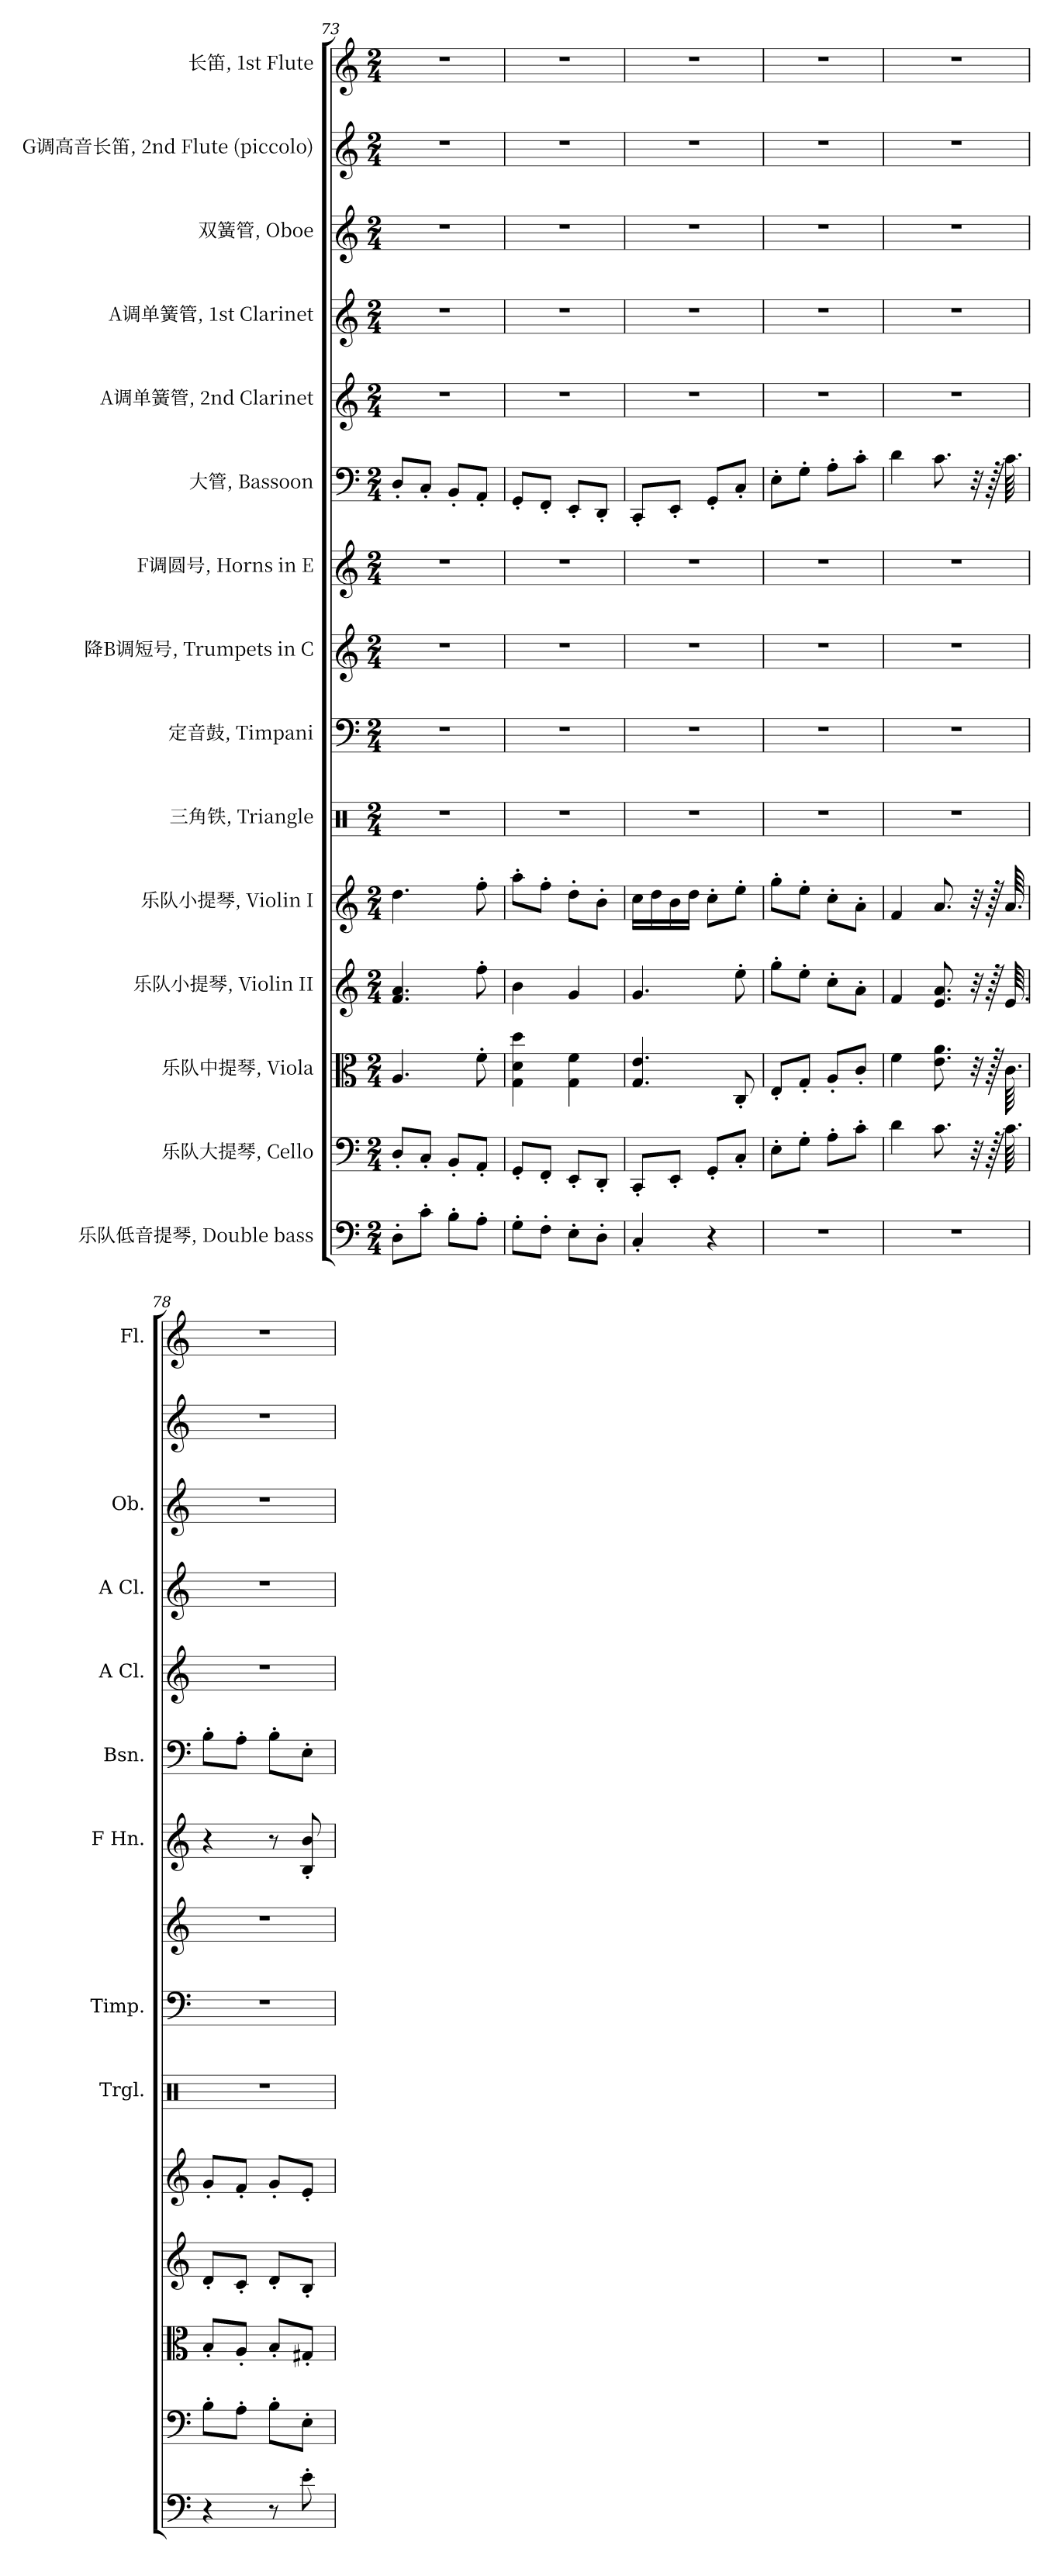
**kern	**kern	**kern	**kern	**kern	**kern	**kern	**kern	**kern	**kern	**kern	**kern	**kern	**kern	**kern
*part15	*part14	*part13	*part12	*part11	*part10	*part9	*part8	*part7	*part6	*part5	*part4	*part3	*part2	*part1
*staff15	*staff14	*staff13	*staff12	*staff11	*staff10	*staff9	*staff8	*staff7	*staff6	*staff5	*staff4	*staff3	*staff2	*staff1
*I"乐队低音提琴, Double bass	*I"乐队大提琴, Cello	*I"乐队中提琴, Viola	*I"乐队小提琴, Violin II	*I"乐队小提琴, Violin I	*I"三角铁, Triangle	*I"定音鼓, Timpani	*I"降B调短号, Trumpets in C	*I"F调圆号, Horns in E	*I"大管, Bassoon	*I"A调单簧管, 2nd Clarinet	*I"A调单簧管, 1st Clarinet	*I"双簧管, Oboe	*I"G调高音长笛, 2nd Flute (piccolo)	*I"长笛, 1st Flute
*	*	*	*	*	*I'Trgl.	*I'Timp.	*	*I'F Hn.	*I'Bsn.	*I'A Cl.	*I'A Cl.	*I'Ob.	*	*I'Fl.
*clefF4	*clefF4	*clefC3	*clefG2	*clefG2	*clefX	*clefF4	*clefG2	*clefG2	*clefF4	*clefG2	*clefG2	*clefG2	*clefG2	*clefG2
*ITrd7c12	*	*	*	*	*	*	*ITrd1c2	*ITrd4c7	*	*ITrd2c3	*ITrd2c3	*	*ITrd-4c-7	*
*k[]	*k[]	*k[]	*k[]	*k[]	*k[]	*k[]	*k[b-e-]	*k[b-]	*k[]	*k[f#c#g#]	*k[f#c#g#]	*k[]	*k[f#]	*k[]
*M2/4	*M2/4	*M2/4	*M2/4	*M2/4	*M2/4	*M2/4	*M2/4	*M2/4	*M2/4	*M2/4	*M2/4	*M2/4	*M2/4	*M2/4
=73	=73	=73	=73	=73	=73	=73	=73	=73	=73	=73	=73	=73	=73	=73
8DD'\L	8D'/L	4.A/	4.f/ 4.a/	4.dd\	2r	2r	2r	2r	8D'/L	2r	2r	2r	2r	2r
8C'\J	8C'/J	.	.	.	.	.	.	.	8C'/J	.	.	.	.	.
8BB'\L	8BB'/L	.	.	.	.	.	.	.	8BB'/L	.	.	.	.	.
8AA'\J	8AA'/J	8f'\	8ff'\	8ff'\	.	.	.	.	8AA'/J	.	.	.	.	.
!!LO:PB:g=z
=74	=74	=74	=74	=74	=74	=74	=74	=74	=74	=74	=74	=74	=74	=74
8GG'\L	8GG'/L	4G\ 4d\ 4dd\	4b\	8aa'\L	2r	2r	2r	2r	8GG'/L	2r	2r	2r	2r	2r
8FF'\J	8FF'/J	.	.	8ff'\J	.	.	.	.	8FF'/J	.	.	.	.	.
8EE'\L	8EE'/L	4G\ 4f\	4g/	8dd'\L	.	.	.	.	8EE'/L	.	.	.	.	.
8DD'\J	8DD'/J	.	.	8b'\J	.	.	.	.	8DD'/J	.	.	.	.	.
=75	=75	=75	=75	=75	=75	=75	=75	=75	=75	=75	=75	=75	=75	=75
4CC'/	8CC'/L	4.G/ 4.e/	4.g/	16cc\LL	2r	2r	2r	2r	8CC'/L	2r	2r	2r	2r	2r
.	.	.	.	16dd\	.	.	.	.	.	.	.	.	.	.
.	8EE'/J	.	.	16b\	.	.	.	.	8EE'/J	.	.	.	.	.
.	.	.	.	16dd\JJ	.	.	.	.	.	.	.	.	.	.
4r	8GG'/L	.	.	8cc'\L	.	.	.	.	8GG'/L	.	.	.	.	.
.	8C'/J	8C'/	8ee'\	8ee'\J	.	.	.	.	8C'/J	.	.	.	.	.
=76	=76	=76	=76	=76	=76	=76	=76	=76	=76	=76	=76	=76	=76	=76
2r	8E'\L	8E'/L	8gg'\L	8gg'\L	2r	2r	2r	2r	8E'\L	2r	2r	2r	2r	2r
.	8G'\J	8G'/J	8ee'\J	8ee'\J	.	.	.	.	8G'\J	.	.	.	.	.
.	8A'\L	8A'/L	8cc'\L	8cc'\L	.	.	.	.	8A'\L	.	.	.	.	.
.	8c'\J	8c'/J	8a'\J	8a'\J	.	.	.	.	8c'\J	.	.	.	.	.
=77	=77	=77	=77	=77	=77	=77	=77	=77	=77	=77	=77	=77	=77	=77
2r	4d\	4f\	4f/	4f/	2r	2r	2r	2r	4d\	2r	2r	2r	2r	2r
.	8.c\	8.e\ 8.a\	8.e/ 8.a/	8.a/	.	.	.	.	8.c\	.	.	.	.	.
.	32r	32r	32r	32r	.	.	.	.	32r	.	.	.	.	.
.	128r	128r	128r	128r	.	.	.	.	128r	.	.	.	.	.
.	64.c\	64.c\	64.e/	64.a/	.	.	.	.	64.c\	.	.	.	.	.
=78	=78	=78	=78	=78	=78	=78	=78	=78	=78	=78	=78	=78	=78	=78
4r	8B'\L	8B'/L	8d'/L	8g'/L	2r	2r	2r	4r	8B'\L	2r	2r	2r	2r	2r
.	8A'\J	8A'/J	8c'/J	8f'/J	.	.	.	.	8A'\J	.	.	.	.	.
8r	8B'\L	8B'/L	8d'/L	8g'/L	.	.	.	8r	8B'\L	.	.	.	.	.
8E'\	8E'\J	8G#X'/J	8B'/J	8e'/J	.	.	.	8E/' 8e/'	8E'\J	.	.	.	.	.
=	=	=	=	=	=	=	=	=	=	=	=	=	=	=
*-	*-	*-	*-	*-	*-	*-	*-	*-	*-	*-	*-	*-	*-	*-
